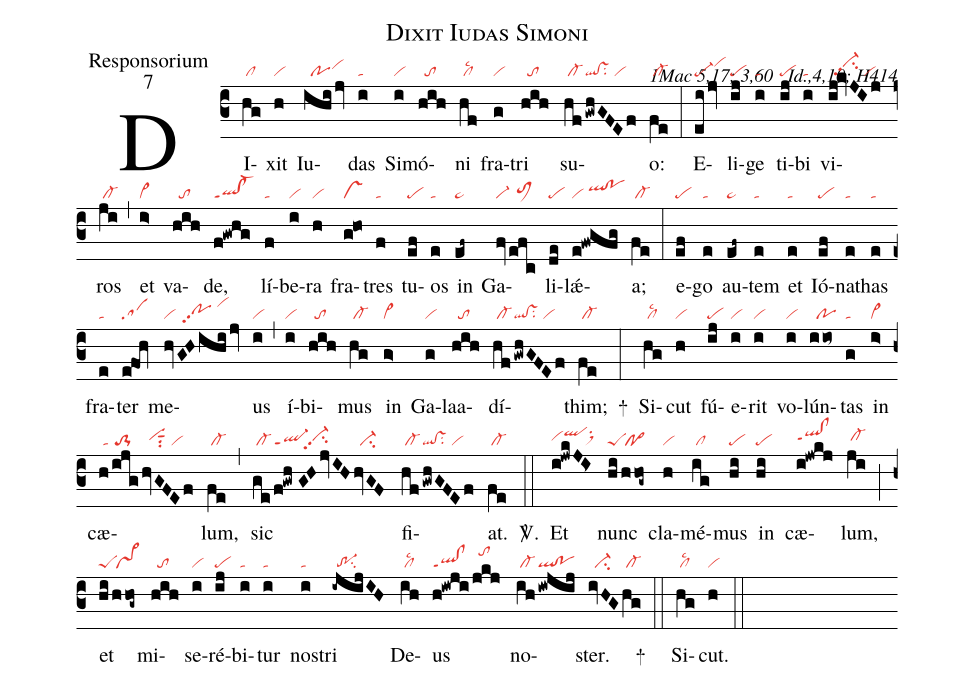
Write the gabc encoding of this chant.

name:Dixit Iudas Simoni;
office-part:Responsorium;
mode:7;
commentary:1Mac 5,17; 3,60 ꝟ Id.,4,10; H414;
nabc-lines:1;
%%
(c3)
DI(hg|/cl)xit(h|vi) Iu(ihijv|//povihi)das(i|ta) Si(i|vi)mó(hih|//to)ni(hf|/cllsc2) fra(g|vi)tri(hih|//to) su(hf|/cl-|!gwhGFEf|ql!vssu2/vi)o:(fe|/cl-) (:)
E(eijv|pe-vihj)li(ij|pe)ge(i|ta) ti(ij|pe)bi(i|ta) vi(ij!kvJIj|//vi-hjpp2su2/vi)ros(ji|/cl-) (,)
et(i>|vi>) va(hih|//to)de,(f!gwhg|ql!cl-ppt1) lí(f|ta)be(i|vi)ra(h|vi) fra(g!ho|vs)tres(f|ta) tu(ef|pe)os(e|ta) in(ef~|pe~) Ga(fvefc|vi-//toM1hh)li(de|pe)lǽ(e!fwgfg|vi/qlhi!pohi)a;(fe|/cl-) (:)
e(ef|pe)go(e|ta) au(ef~|pe~)tem(e|ta) et(e|ta) Ió(ef|pe)na(e|ta)thas(e|ta) fra(e|ta)ter(e!foh|sa) me(hv|vi|GHihijv|//pohhpp2/vihk)us(i|vi) (,)
í(i|vi)bi(hih|//to)mus(hg|/cl-) in(g>|vi>) Ga(g|vi)laa(hih|//to)dí(hf|/cl-|!gwhGFEf|ql!vssu2/vi)thim;(fe|/cl-) +(:)
Si(hg|/cllsc2)cut(h|vi) fú(ij|pe)e(i|vi)rit(i|vi) vo(i|vi)lún(iio~|//po)tas(g|ta) in(i>|vi>) cæ(h/ijg|/ta//to-1|hvGFEf|//vihhsut1su2/vi)lum,(fe|/cl-) (,)
sic(ge|/cl-|/f!gwh|ql-ppt1|//GHjvIH|//vi-hhpp2su2|hvGF|//ci-) fi(hf|/cl-|!gwhGFEf|ql!vssu2/vi)at.(fe|/cl-) <sp>V/</sp>.(::)
Et(i!jwkJI>|vihhqlhjsu1sux1) nunc(hi|peS|/hhog~|/po>) cla(h|vi)mé(ig|/cl)mus(hi|pe) in(hi|pe) cæ(i!jwkj|qlhh!clhhppt1)lum,(ji|/cl-hh) (;)
et(hi|peS|/hhog~|/vs>) mi(hih|//to)se(i|vi)ré(ij|pe)bi(i|ta)tur(i|ta) no(i|ta)stri(-ijijIH|/tr-1su2) De(ih|/cllsc2)us(h!iwji|ql!clppt1|/jkj|//tohk) no(ih|/cl-|!iwjij|ql!po)ster.(ivHG|//ci-|hg|/cl-) +(::)
Si(hg|/cllsc2)cut.(h|vi) (::)
